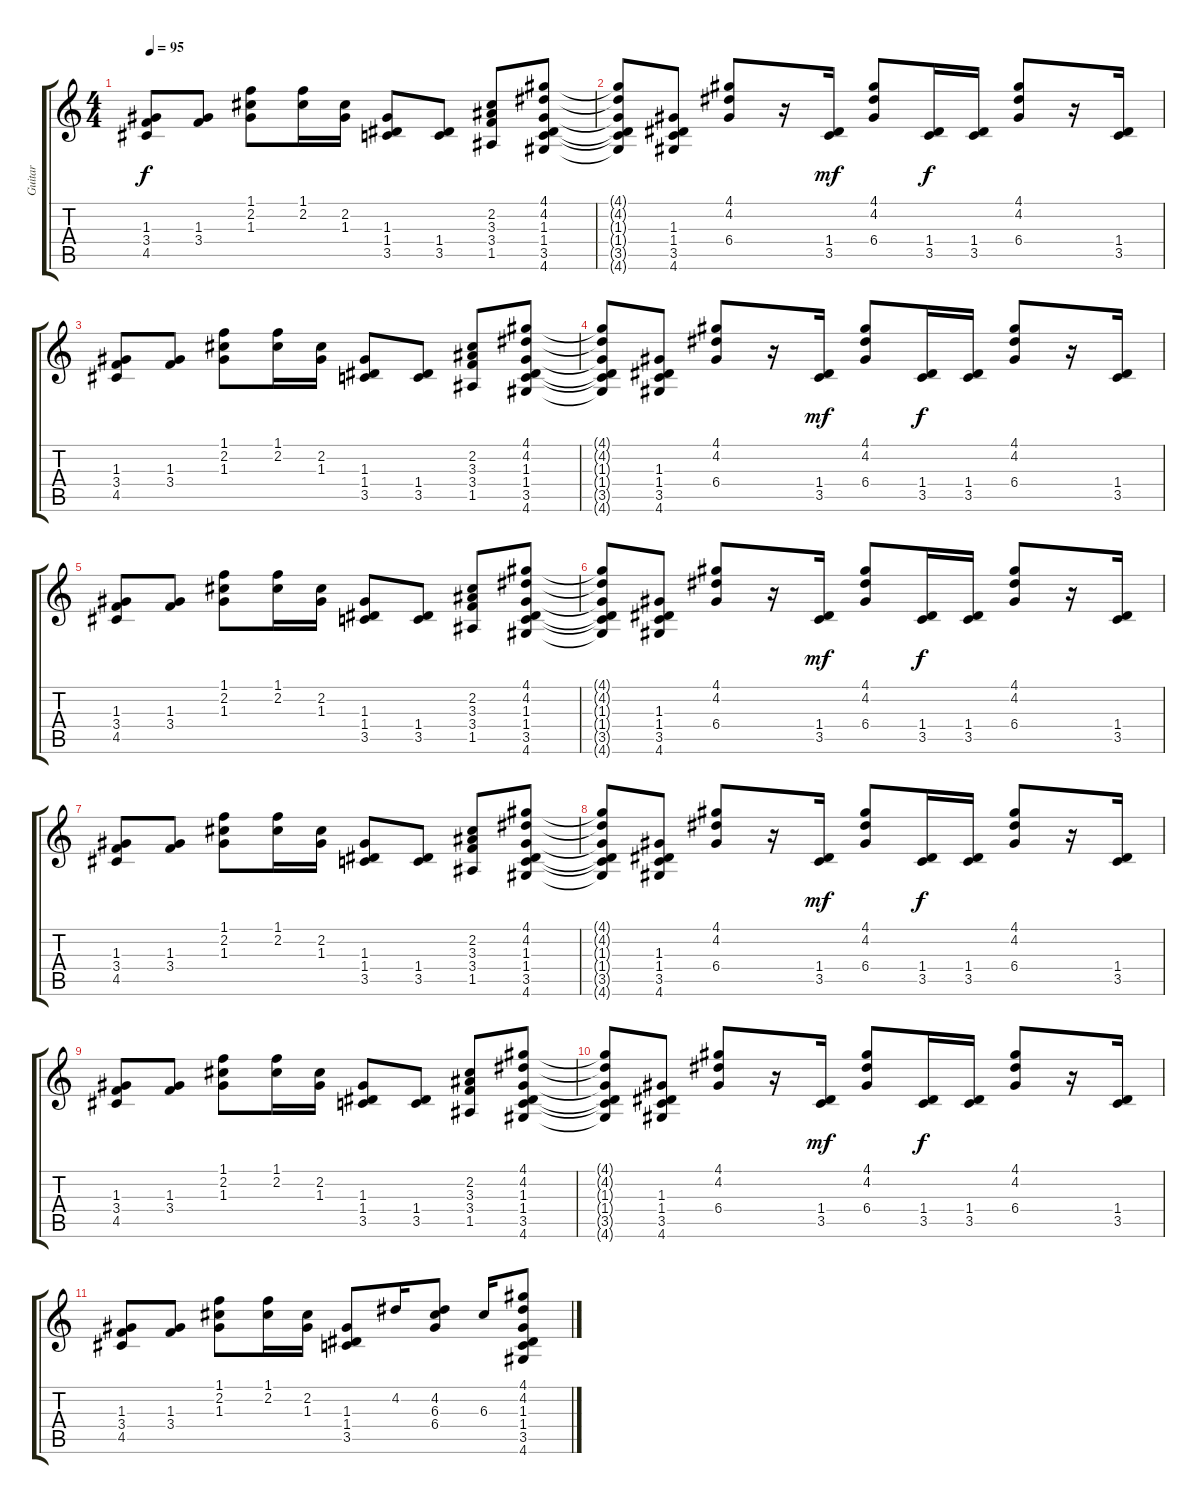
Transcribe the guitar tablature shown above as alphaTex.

\track ("Guitar" "Guitar") {instrument acousticguitarsteel}
\staff {score tabs}
\tuning (E4 B3 G3 D3 A2 E2) {hide}
\ts (4 4)
\tempo 95
\clef g2
\ks c
(1.3 3.4 4.5).8{dy f} (1.3 3.4).8 (1.1 2.2 1.3).8 (1.1 2.2).16 (2.2 1.3).16 (1.3 1.4 3.5).8 (1.4 3.5).8 (2.2 3.3 3.4 1.5).8 (4.1 4.2 1.3 1.4 3.5 4.6).8 |
(4.1{t} 4.2{t} 1.3{t} 1.4{t} 3.5{t} 4.6{t}).8 (1.3 1.4 3.5 4.6).8 (4.1 4.2 6.4).8 r.16 (1.4 3.5).16{dy mf} (4.1 4.2 6.4).8 (1.4 3.5).16{dy f} (1.4 3.5).16 (4.1 4.2 6.4).8 r.16 (1.4 3.5).16 |
(1.3 3.4 4.5).8 (1.3 3.4).8 (1.1 2.2 1.3).8 (1.1 2.2).16 (2.2 1.3).16 (1.3 1.4 3.5).8 (1.4 3.5).8 (2.2 3.3 3.4 1.5).8 (4.1 4.2 1.3 1.4 3.5 4.6).8 |
(4.1{t} 4.2{t} 1.3{t} 1.4{t} 3.5{t} 4.6{t}).8 (1.3 1.4 3.5 4.6).8 (4.1 4.2 6.4).8 r.16 (1.4 3.5).16{dy mf} (4.1 4.2 6.4).8 (1.4 3.5).16{dy f} (1.4 3.5).16 (4.1 4.2 6.4).8 r.16 (1.4 3.5).16 |
(1.3 3.4 4.5).8 (1.3 3.4).8 (1.1 2.2 1.3).8 (1.1 2.2).16 (2.2 1.3).16 (1.3 1.4 3.5).8 (1.4 3.5).8 (2.2 3.3 3.4 1.5).8 (4.1 4.2 1.3 1.4 3.5 4.6).8 |
(4.1{t} 4.2{t} 1.3{t} 1.4{t} 3.5{t} 4.6{t}).8 (1.3 1.4 3.5 4.6).8 (4.1 4.2 6.4).8 r.16 (1.4 3.5).16{dy mf} (4.1 4.2 6.4).8 (1.4 3.5).16{dy f} (1.4 3.5).16 (4.1 4.2 6.4).8 r.16 (1.4 3.5).16 |
(1.3 3.4 4.5).8 (1.3 3.4).8 (1.1 2.2 1.3).8 (1.1 2.2).16 (2.2 1.3).16 (1.3 1.4 3.5).8 (1.4 3.5).8 (2.2 3.3 3.4 1.5).8 (4.1 4.2 1.3 1.4 3.5 4.6).8 |
(4.1{t} 4.2{t} 1.3{t} 1.4{t} 3.5{t} 4.6{t}).8 (1.3 1.4 3.5 4.6).8 (4.1 4.2 6.4).8 r.16 (1.4 3.5).16{dy mf} (4.1 4.2 6.4).8 (1.4 3.5).16{dy f} (1.4 3.5).16 (4.1 4.2 6.4).8 r.16 (1.4 3.5).16 |
(1.3 3.4 4.5).8 (1.3 3.4).8 (1.1 2.2 1.3).8 (1.1 2.2).16 (2.2 1.3).16 (1.3 1.4 3.5).8 (1.4 3.5).8 (2.2 3.3 3.4 1.5).8 (4.1 4.2 1.3 1.4 3.5 4.6).8 |
(4.1{t} 4.2{t} 1.3{t} 1.4{t} 3.5{t} 4.6{t}).8 (1.3 1.4 3.5 4.6).8 (4.1 4.2 6.4).8 r.16 (1.4 3.5).16{dy mf} (4.1 4.2 6.4).8 (1.4 3.5).16{dy f} (1.4 3.5).16 (4.1 4.2 6.4).8 r.16 (1.4 3.5).16 |
(1.3 3.4 4.5).8 (1.3 3.4).8 (1.1 2.2 1.3).8 (1.1 2.2).16 (2.2 1.3).16 (1.3 1.4 3.5).8 4.2.16 (4.2 6.3 6.4).8 6.3.16 (4.1 4.2 1.3 1.4 3.5 4.6).8
